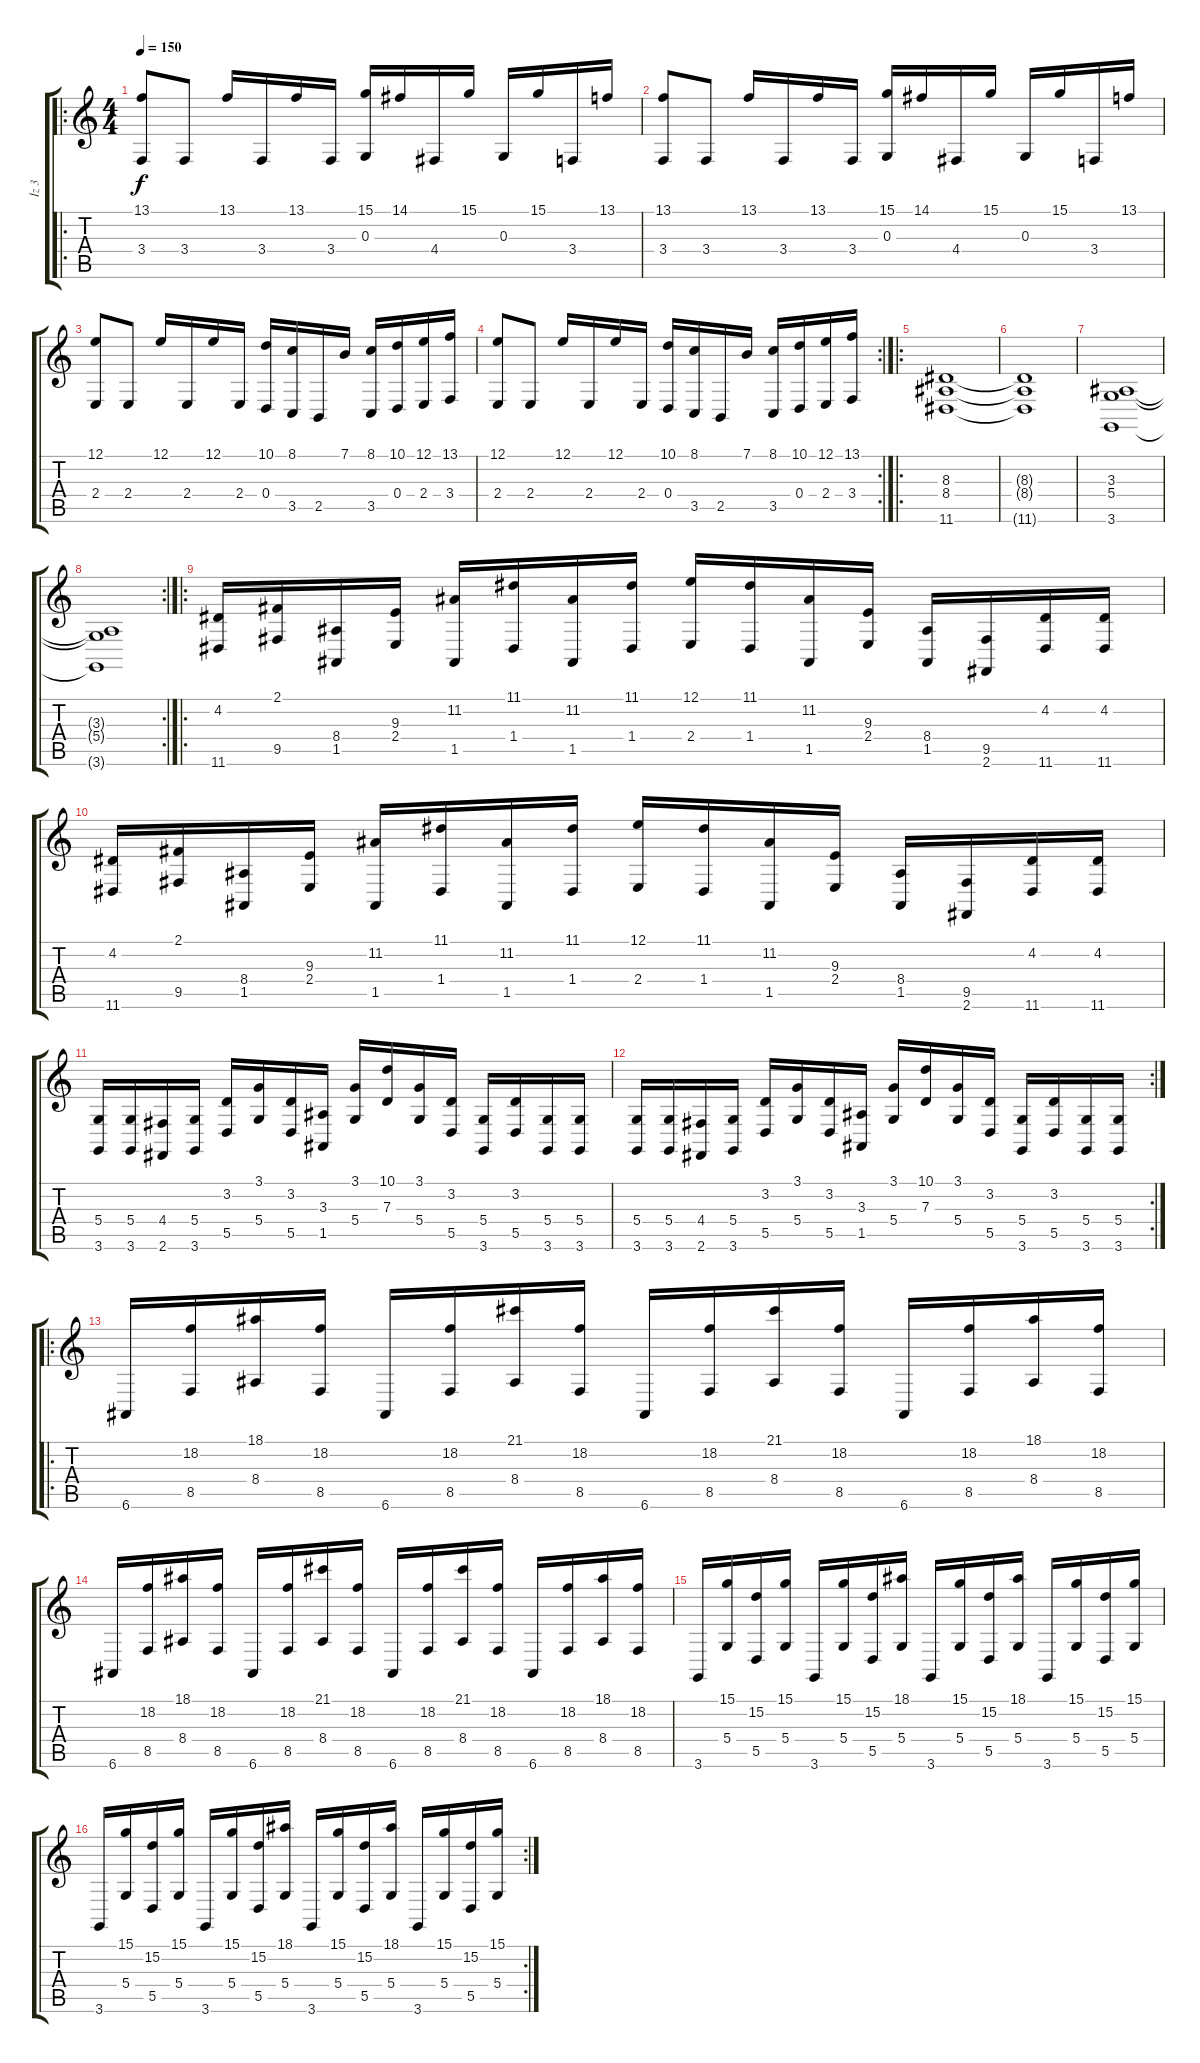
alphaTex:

\track ("İz 3" "İz 3") {instrument acousticgrandpiano}
\staff {score tabs}
\tuning (E4 B3 G3 D3 A2 E2) {hide}
\ro
\ts (4 4)
\tempo 150
\clef g2
\ks c
(13.1 3.4).8{dy f} 3.4.8 13.1.16 3.4.16 13.1.16 3.4.16 (15.1 0.3).16 14.1.16 4.4.16 15.1.16 0.3.16 15.1.16 3.4.16 13.1.16 |
(13.1 3.4).8 3.4.8 13.1.16 3.4.16 13.1.16 3.4.16 (15.1 0.3).16 14.1.16 4.4.16 15.1.16 0.3.16 15.1.16 3.4.16 13.1.16 |
(12.1 2.4).8 2.4.8 12.1.16 2.4.16 12.1.16 2.4.16 (10.1 0.4).16 (8.1 3.5).16 2.5.16 7.1.16 (8.1 3.5).16 (10.1 0.4).16 (12.1 2.4).16 (13.1 3.4).16 |
\rc 2
(12.1 2.4).8 2.4.8 12.1.16 2.4.16 12.1.16 2.4.16 (10.1 0.4).16 (8.1 3.5).16 2.5.16 7.1.16 (8.1 3.5).16 (10.1 0.4).16 (12.1 2.4).16 (13.1 3.4).16 |
\ro
(8.3 8.4 11.6).1{instrument synthstrings2} |
(8.3{t} 8.4{t} 11.6{t}).1 |
(3.3 5.4 3.6).1 |
\rc 2
(3.3{t} 5.4{t} 3.6{t}).1 |
\ro
(4.2 11.6).16{instrument acousticgrandpiano} (2.1 9.5).16 (8.4 1.5).16 (9.3 2.4).16 (11.2 1.5).16 (11.1 1.4).16 (11.2 1.5).16 (11.1 1.4).16 (12.1 2.4).16 (11.1 1.4).16 (11.2 1.5).16 (9.3 2.4).16 (8.4 1.5).16 (9.5 2.6).16 (4.2 11.6).16 (4.2 11.6).16 |
(4.2 11.6).16 (2.1 9.5).16 (8.4 1.5).16 (9.3 2.4).16 (11.2 1.5).16 (11.1 1.4).16 (11.2 1.5).16 (11.1 1.4).16 (12.1 2.4).16 (11.1 1.4).16 (11.2 1.5).16 (9.3 2.4).16 (8.4 1.5).16 (9.5 2.6).16 (4.2 11.6).16 (4.2 11.6).16 |
(5.4 3.6).16 (5.4 3.6).16 (4.4 2.6).16 (5.4 3.6).16 (3.2 5.5).16 (3.1 5.4).16 (3.2 5.5).16 (3.3 1.5).16 (3.1 5.4).16 (10.1 7.3).16 (3.1 5.4).16 (3.2 5.5).16 (5.4 3.6).16 (3.2 5.5).16 (5.4 3.6).16 (5.4 3.6).16 |
\rc 2
(5.4 3.6).16 (5.4 3.6).16 (4.4 2.6).16 (5.4 3.6).16 (3.2 5.5).16 (3.1 5.4).16 (3.2 5.5).16 (3.3 1.5).16 (3.1 5.4).16 (10.1 7.3).16 (3.1 5.4).16 (3.2 5.5).16 (5.4 3.6).16 (3.2 5.5).16 (5.4 3.6).16 (5.4 3.6).16 |
\ro
6.6.16 (18.2 8.5).16 (18.1 8.4).16 (18.2 8.5).16 6.6.16 (18.2 8.5).16 (21.1 8.4).16 (18.2 8.5).16 6.6.16 (18.2 8.5).16 (21.1 8.4).16 (18.2 8.5).16 6.6.16 (18.2 8.5).16 (18.1 8.4).16 (18.2 8.5).16 |
6.6.16 (18.2 8.5).16 (18.1 8.4).16 (18.2 8.5).16 6.6.16 (18.2 8.5).16 (21.1 8.4).16 (18.2 8.5).16 6.6.16 (18.2 8.5).16 (21.1 8.4).16 (18.2 8.5).16 6.6.16 (18.2 8.5).16 (18.1 8.4).16 (18.2 8.5).16 |
3.6.16 (15.1 5.4).16 (15.2 5.5).16 (15.1 5.4).16 3.6.16 (15.1 5.4).16 (15.2 5.5).16 (18.1 5.4).16 3.6.16 (15.1 5.4).16 (15.2 5.5).16 (18.1 5.4).16 3.6.16 (15.1 5.4).16 (15.2 5.5).16 (15.1 5.4).16 |
\rc 2
3.6.16 (15.1 5.4).16 (15.2 5.5).16 (15.1 5.4).16 3.6.16 (15.1 5.4).16 (15.2 5.5).16 (18.1 5.4).16 3.6.16 (15.1 5.4).16 (15.2 5.5).16 (18.1 5.4).16 3.6.16 (15.1 5.4).16 (15.2 5.5).16 (15.1 5.4).16
